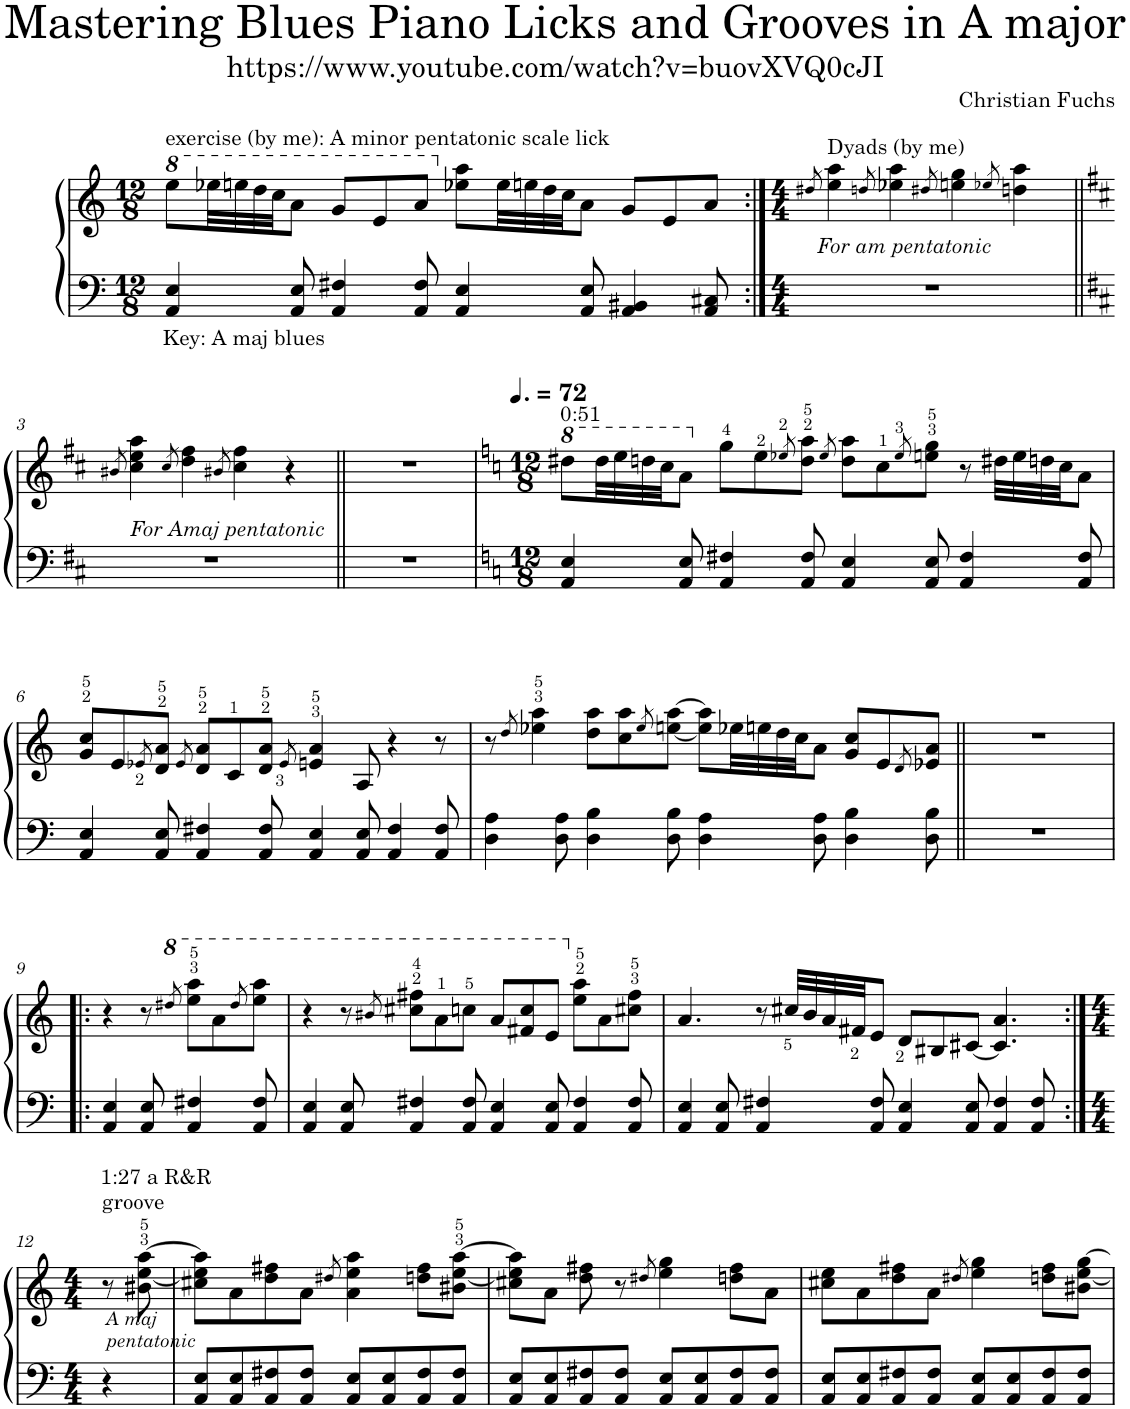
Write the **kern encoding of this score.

**kern	**kern
*part1	*part1
*staff2	*staff1
*I"Piano	*
*I'Pno.	*
*clefF4	*clefG2
*k[]	*k[]
*M12/8	*M12/8
*	*8va
=1	=1
!	!LO:TX:a:t=exercise (by me)&colon; A minor pentatonic scale lick
!LO:TX:b:t=Key&colon; A maj blues	!
4AA/ 4E/	8eee\L
.	32eee-X\LL
.	32eeen\
.	32ddd\
.	32ccc\JJ
8AA/ 8E/	8aa\J
4AA/ 4F#X/	8gg/L
.	8ee/
8AA/ 8F#/	8aa/J
*	*X8va
4AA/ 4E/	8ee-X\ 8aa\L
.	32ee-\LL
.	32een\
.	32dd\
.	32cc\JJ
8AA/ 8E/	8a\J
4AA/ 4BB#X/	8g/L
.	8e/
8AA/ 8C#X/	8a/J
=2:|!	=2:|!
*M4/4	*M4/4
.	8qdd#X/
!	!LO:TX:a:t=Dyads (by me)
!	!LO:TX:b:i:t=For am pentatonic
1r	4ee\ 4aa\
.	8qddn/
.	4ee-X\ 4aa\
.	8qdd#X/
.	4een\ 4gg\
.	8qee-X/
.	4ddn\ 4aa\
!!LO:LB:g=z
=3||	=3||
*k[f#c#]	*k[f#c#]
.	8qb#X/
!LO:TX:a:i:t=For Amaj pentatonic	!
1r	4cc#\ 4ee\ 4aa\
.	8qcc#/
.	4dd\ 4ff#\
.	8qb#X/
.	4cc#\ 4ff#\
.	4r
=4||	=4||
1r	1r
=5	=5
*k[]	*k[]
*M12/8	*M12/8
*	*8va
*	*MM108
!	!LO:TX:a:t=0&colon;51
4AA/ 4E/	8ddd#X\L
.	32ddd#\LL
.	32eee\
.	32dddn\
.	32ccc\JJ
8AA/ 8E/	8aa\J
*	*X8va
4AA/ 4F#X/	8gg\L
.	8ee\
.	8qee-X/
8AA/ 8F#/	8dd\ 8aa\J
.	8qee-/
4AA/ 4E/	8dd\ 8aa\L
.	8cc\
.	8qee-/
8AA/ 8E/	8een\ 8gg\J
4AA/ 4F#/	8r
.	32dd#X\LLL
.	32ee\
.	32ddn\
.	32cc\JJ
8AA/ 8F#/	8a\J
!!LO:LB:g=z
=6	=6
4AA/ 4E/	8g/ 8cc/L
.	8e/
.	8qe-X/
8AA/ 8E/	8d/ 8a/J
.	8qe-/
4AA/ 4F#X/	8d/ 8a/L
.	8c/
8AA/ 8F#/	8d/ 8a/J
.	8qe-/
4AA/ 4E/	4en/ 4a/
8AA/ 8E/	8A/
4AA/ 4F#/	4r
8AA/ 8F#/	8r
=7	=7
4D\ 4A\	8r
.	8qdd/
.	4ee-X\ 4aa\
8D\ 8A\	.
4D\ 4B\	8dd\ 8aa\L
.	8cc\ 8aa\
.	8qee-/
8D\ 8B\	[8een\ [8aa\J
4D\ 4A\	8ee\] 8aa\]L
.	32ee-X\LL
.	32een\
.	32dd\
.	32cc\JJ
8D\ 8A\	8a\J
4D\ 4B\	8g/ 8cc/L
.	8e/
.	8qd/
8D\ 8B\	8e-X/ 8a/J
=8||	=8||
1.r	1.r
!!LO:LB:g=z
=9!|:	=9!|:
4AA/ 4E/	4r
*	*8va
8AA/ 8E/	8r
.	8qddd#X/
4AA/ 4F#X/	8eee\ 8aaa\L
.	8aa\
.	8qddd#/
8AA/ 8F#/	8eee\ 8aaa\J
=10	=10
4AA/ 4E/	4r
8AA/ 8E/	8r
.	8qbb#X/
4AA/ 4F#X/	8ccc#X\ 8fff#X\L
.	8aa\
8AA/ 8F#/	8cccn\J
4AA/ 4E/	8aa/L
.	8ff#X/ 8ccc/
8AA/ 8E/	8ee/J
*	*X8va
4AA/ 4F#/	8ee\ 8aa\L
.	8a\
8AA/ 8F#/	8cc#X\ 8ff#\J
=11	=11
4AA/ 4E/	4.a/
8AA/ 8E/	.
4AA/ 4F#X/	8r
.	32cc#X/LLL
.	32b/
.	32a/
.	32f#X/JJ
8AA/ 8F#/	8e/J
4AA/ 4E/	8d/L
.	8B#X/
8AA/ 8E/	[8c#X/J
4AA/ 4F#/	4.c#/] 4.a/
8AA/ 8F#/	.
!!LO:LB:g=z
=12:|!	=12:|!
*M4/4	*M4/4
!	!LO:TX:b:i:t=A maj
!	!LO:TX:b:t=pentatonic
!	!LO:TX:a:t=1&colon;27 a R&R
!	!LO:TX:a:t=groove
4r	8r
.	8b#X\ [8ee\ [8aa\
=13	=13
8AA/ 8E/L	8cc#X\ 8ee\] 8aa\]L
8AA/ 8E/	8a\
8AA/ 8F#X/	8dd\ 8ff#X\
8AA/ 8F#/J	8a\J
.	8qdd#X/
8AA/ 8E/L	4a\ 4ee\ 4aa\
8AA/ 8E/	.
8AA/ 8F#/	8ddn\ 8ff#\L
8AA/ 8F#/J	8b#X\ [8ee\ [8aa\J
=14	=14
8AA/ 8E/L	8cc#X\ 8ee\] 8aa\]L
8AA/ 8E/	8a\J
8AA/ 8F#X/	8dd\ 8ff#X\
8AA/ 8F#/J	8r
.	8qdd#X/
8AA/ 8E/L	4ee\ 4gg\
8AA/ 8E/	.
8AA/ 8F#/	8ddn\ 8ff#\L
8AA/ 8F#/J	8a\J
=15	=15
8AA/ 8E/L	8cc#X\ 8ee\L
8AA/ 8E/	8a\
8AA/ 8F#X/	8dd\ 8ff#X\
8AA/ 8F#/J	8a\J
.	8qdd#X/
8AA/ 8E/L	4ee\ 4gg\
8AA/ 8E/	.
8AA/ 8F#/	8ddn\ 8ff#\L
8AA/ 8F#/J	8b#X\ [8ee\ [8gg\J
=	=
*-	*-
